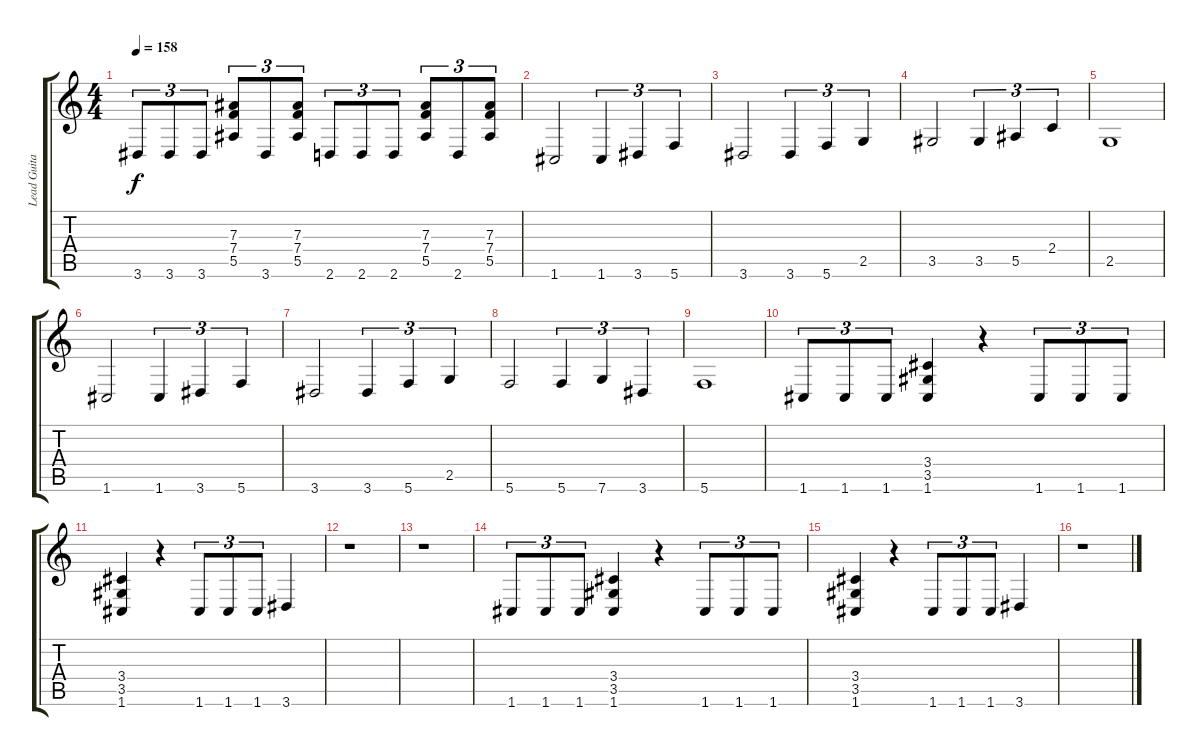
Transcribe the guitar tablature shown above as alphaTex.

\track ("Lead Guitar" "Lead Guita") {instrument distortionguitar}
\staff {score tabs}
\tuning (C4 G3 Eb3 Bb2 F2 C2) {hide}
\ts (4 4)
\tempo 158
\clef g2
\ks c
3.6.8{tu (3 2) dy f} 3.6.8{tu (3 2)} 3.6.8{tu (3 2)} (7.3 7.4 5.5).8{tu (3 2)} 3.6.8{tu (3 2)} (7.3 7.4 5.5).8{tu (3 2)} 2.6.8{tu (3 2)} 2.6.8{tu (3 2)} 2.6.8{tu (3 2)} (7.3 7.4 5.5).8{tu (3 2)} 2.6.8{tu (3 2)} (7.3 7.4 5.5).8{tu (3 2)} |
1.6.2 1.6.4{tu (3 2)} 3.6.4{tu (3 2)} 5.6.4{tu (3 2)} |
3.6.2 3.6.4{tu (3 2)} 5.6.4{tu (3 2)} 2.5.4{tu (3 2)} |
3.5.2 3.5.4{tu (3 2)} 5.5.4{tu (3 2)} 2.4.4{tu (3 2)} |
2.5.1 |
1.6.2 1.6.4{tu (3 2)} 3.6.4{tu (3 2)} 5.6.4{tu (3 2)} |
3.6.2 3.6.4{tu (3 2)} 5.6.4{tu (3 2)} 2.5.4{tu (3 2)} |
5.6.2 5.6.4{tu (3 2)} 7.6.4{tu (3 2)} 3.6.4{tu (3 2)} |
5.6.1 |
1.6.8{tu (3 2)} 1.6.8{tu (3 2)} 1.6.8{tu (3 2)} (3.4 3.5 1.6).4 r.4 1.6.8{tu (3 2)} 1.6.8{tu (3 2)} 1.6.8{tu (3 2)} |
(3.4 3.5 1.6).4 r.4 1.6.8{tu (3 2)} 1.6.8{tu (3 2)} 1.6.8{tu (3 2)} 3.6.4 |
r.1 |
r.1 |
1.6.8{tu (3 2)} 1.6.8{tu (3 2)} 1.6.8{tu (3 2)} (3.4 3.5 1.6).4 r.4 1.6.8{tu (3 2)} 1.6.8{tu (3 2)} 1.6.8{tu (3 2)} |
(3.4 3.5 1.6).4 r.4 1.6.8{tu (3 2)} 1.6.8{tu (3 2)} 1.6.8{tu (3 2)} 3.6.4 |
r.1
